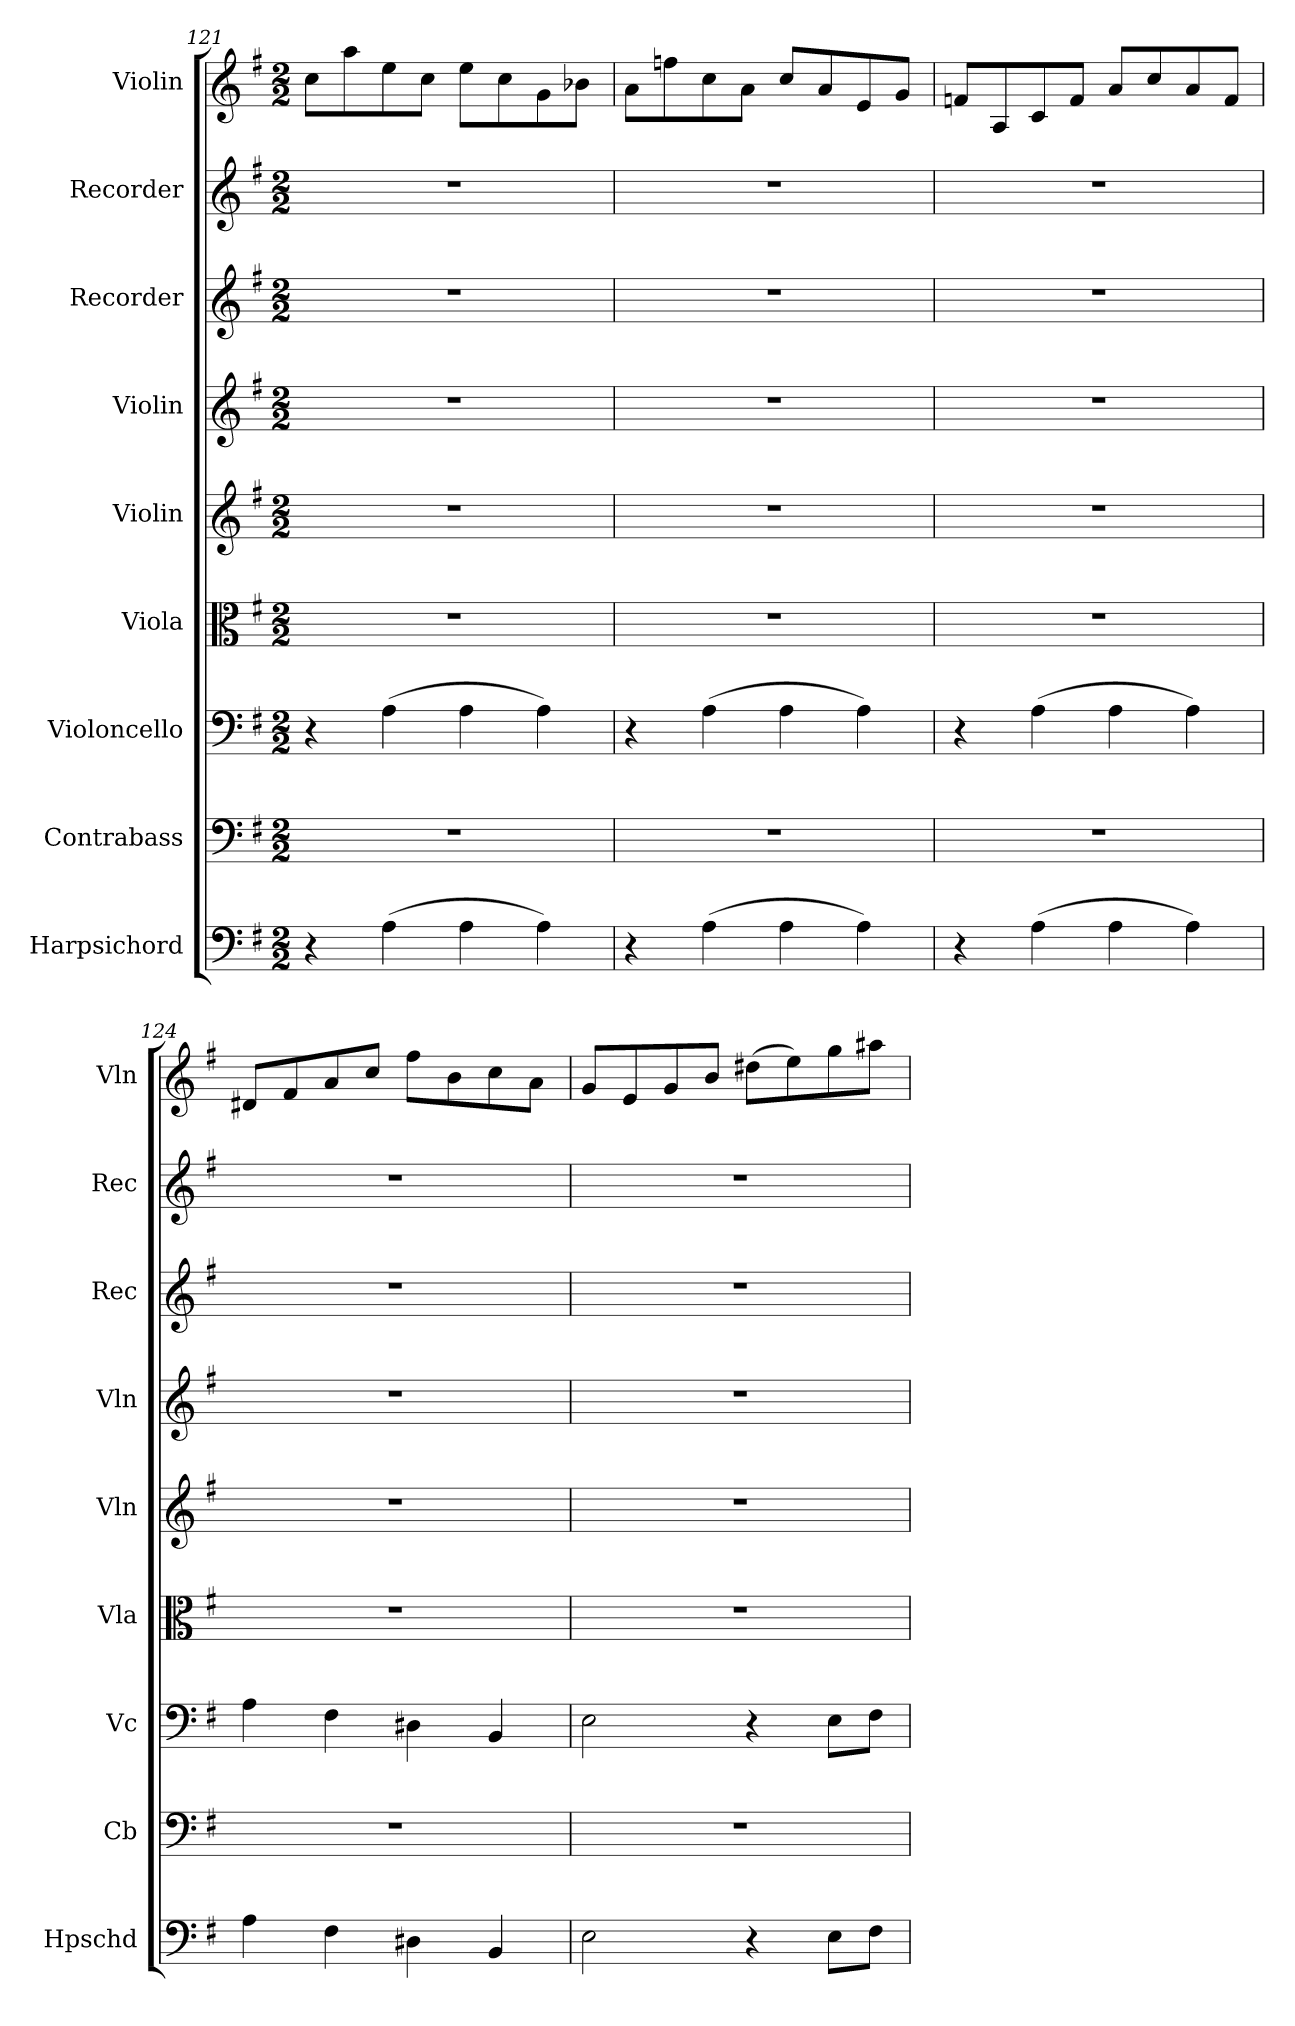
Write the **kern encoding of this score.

**kern	**kern	**kern	**kern	**kern	**kern	**kern	**kern	**kern
*part9	*part8	*part7	*part6	*part5	*part4	*part3	*part2	*part1
*staff9	*staff8	*staff7	*staff6	*staff5	*staff4	*staff3	*staff2	*staff1
*I"Harpsichord	*I"Contrabass	*I"Violoncello	*I"Viola	*I"Violin	*I"Violin	*I"Recorder	*I"Recorder	*I"Violin
*I'Hpschd	*I'Cb	*I'Vc	*I'Vla	*I'Vln	*I'Vln	*I'Rec	*I'Rec	*I'Vln
*clefF4	*clefF4	*clefF4	*clefC3	*clefG2	*clefG2	*clefG2	*clefG2	*clefG2
*	*ITrd7c12	*	*	*	*	*	*	*
*k[f#]	*k[f#]	*k[f#]	*k[f#]	*k[f#]	*k[f#]	*k[f#]	*k[f#]	*k[f#]
*G:	*G:	*G:	*G:	*G:	*G:	*G:	*G:	*G:
*M2/2	*M2/2	*M2/2	*M2/2	*M2/2	*M2/2	*M2/2	*M2/2	*M2/2
=121	=121	=121	=121	=121	=121	=121	=121	=121
4r	1r	4r	1r	1r	1r	1r	1r	8cc\L
.	.	.	.	.	.	.	.	8aa\
(4A\	.	(4A\	.	.	.	.	.	8ee\
.	.	.	.	.	.	.	.	8cc\J
4A\	.	4A\	.	.	.	.	.	8ee\L
.	.	.	.	.	.	.	.	8cc\
4A\)	.	4A\)	.	.	.	.	.	8g\
.	.	.	.	.	.	.	.	8b-X\J
=122	=122	=122	=122	=122	=122	=122	=122	=122
4r	1r	4r	1r	1r	1r	1r	1r	8a\L
.	.	.	.	.	.	.	.	8ffn\
(4A\	.	(4A\	.	.	.	.	.	8cc\
.	.	.	.	.	.	.	.	8a\J
4A\	.	4A\	.	.	.	.	.	8cc/L
.	.	.	.	.	.	.	.	8a/
4A\)	.	4A\)	.	.	.	.	.	8e/
.	.	.	.	.	.	.	.	8g/J
=123	=123	=123	=123	=123	=123	=123	=123	=123
4r	1r	4r	1r	1r	1r	1r	1r	8fn/L
.	.	.	.	.	.	.	.	8A/
(4A\	.	(4A\	.	.	.	.	.	8c/
.	.	.	.	.	.	.	.	8f/J
4A\	.	4A\	.	.	.	.	.	8a/L
.	.	.	.	.	.	.	.	8cc/
4A\)	.	4A\)	.	.	.	.	.	8a/
.	.	.	.	.	.	.	.	8f/J
=124	=124	=124	=124	=124	=124	=124	=124	=124
4A\	1r	4A\	1r	1r	1r	1r	1r	8d#X/L
.	.	.	.	.	.	.	.	8f#/
4F#\	.	4F#\	.	.	.	.	.	8a/
.	.	.	.	.	.	.	.	8cc/J
4D#X\	.	4D#X\	.	.	.	.	.	8ff#\L
.	.	.	.	.	.	.	.	8b\
4BB/	.	4BB/	.	.	.	.	.	8cc\
.	.	.	.	.	.	.	.	8a\J
=125	=125	=125	=125	=125	=125	=125	=125	=125
2E\	1r	2E\	1r	1r	1r	1r	1r	8g/L
.	.	.	.	.	.	.	.	8e/
.	.	.	.	.	.	.	.	8g/
.	.	.	.	.	.	.	.	8b/J
4r	.	4r	.	.	.	.	.	(8dd#X\L
.	.	.	.	.	.	.	.	8ee\)
8E\L	.	8E\L	.	.	.	.	.	8gg\
8F#\J	.	8F#\J	.	.	.	.	.	8aa#X\J
=	=	=	=	=	=	=	=	=
*-	*-	*-	*-	*-	*-	*-	*-	*-
